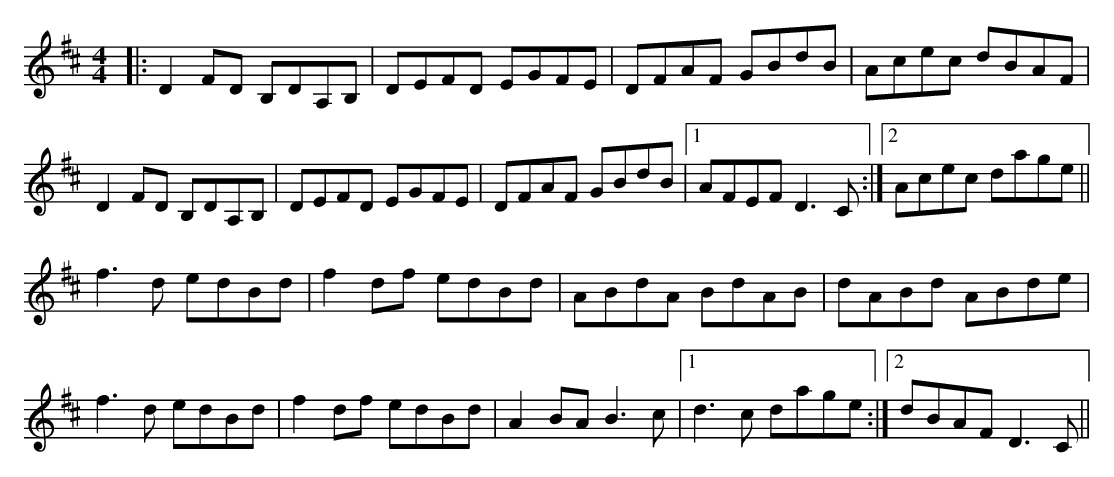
X:1
M:4/4
K:D
|:D2FD B,DA,B,|DEFD EGFE|DFAF GBdB|Acec dBAF|
D2FD B,DA,B,|DEFD EGFE|DFAF GBdB|1 AFEF D3C:|2 Acec dage||
f3d edBd|f2df edBd|ABdA BdAB|dABd ABde|
f3d edBd|f2df edBd|A2BA B3c|1 d3c dage:|2 dBAF D3C||
